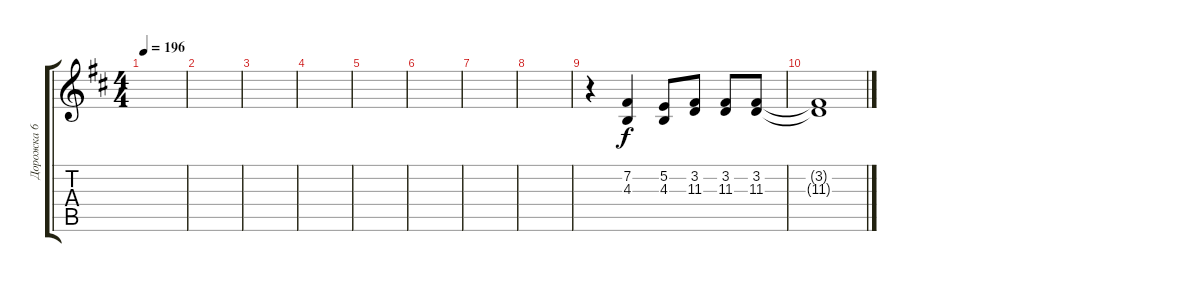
\track ("Дорожка 6" "Дорожка 6") {instrument clarinet}
\staff {score tabs}
\tuning (E4 B3 G3 D3 A2 E2) {hide}
\ts (4 4)
\tempo 196
\clef g2
\ks d
|
|
|
|
|
|
|
|
r.4 (7.2 4.3).4 (5.2 4.3).8 (3.2 11.3).8 (3.2 11.3).8 (3.2 11.3).8 |
(3.2{t} 11.3{t}).1
